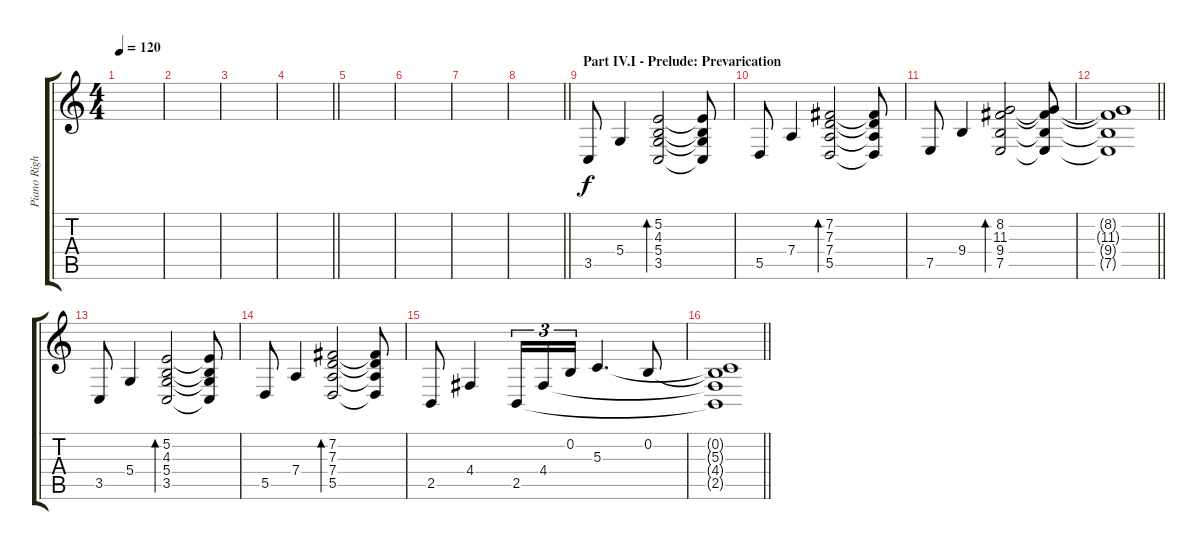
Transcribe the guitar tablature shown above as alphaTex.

\track ("Piano Right Standard" "Piano Righ") {instrument acousticgrandpiano}
\staff {score tabs}
\tuning (E4 B3 G3 D3 A2 E2) {hide}
\ts (4 4)
\tempo 120
\clef g2
\ks c
|
|
|
\barLineRight lightlight
|
\section ("" "")
|
|
|
\barLineRight lightlight
|
\section ("" "Part IV.I - Prelude: Prevarication")
3.5.8{volume 14} 5.4.4 (5.2 4.3 5.4 3.5).2{bd 480} (5.2{t} 4.3{t} 5.4{t} 3.5{t}).8 |
5.5.8 7.4.4 (7.2 7.3 7.4 5.5).2{bd 480} (7.2{t} 7.3{t} 7.4{t} 5.5{t}).8 |
7.5.8 9.4.4 (8.2 11.3 9.4 7.5).2{bd 480} (8.2{t} 11.3{t} 9.4{t} 7.5{t}).8 |
\barLineRight lightlight
(8.2{t} 11.3{t} 9.4{t} 7.5{t}).1 |
3.5.8 5.4.4 (5.2 4.3 5.4 3.5).2{bd 480} (5.2{t} 4.3{t} 5.4{t} 3.5{t}).8 |
5.5.8 7.4.4 (7.2 7.3 7.4 5.5).2{bd 480} (7.2{t} 7.3{t} 7.4{t} 5.5{t}).8 |
2.5.8 4.4.4 2.5.16{tu (3 2)} 4.4.16{tu (3 2)} 0.2.16{tu (3 2)} 5.3.4{d} 0.2.8 |
\barLineRight lightlight
(0.2{t} 5.3{t} 4.4{t} 2.5{t}).1
